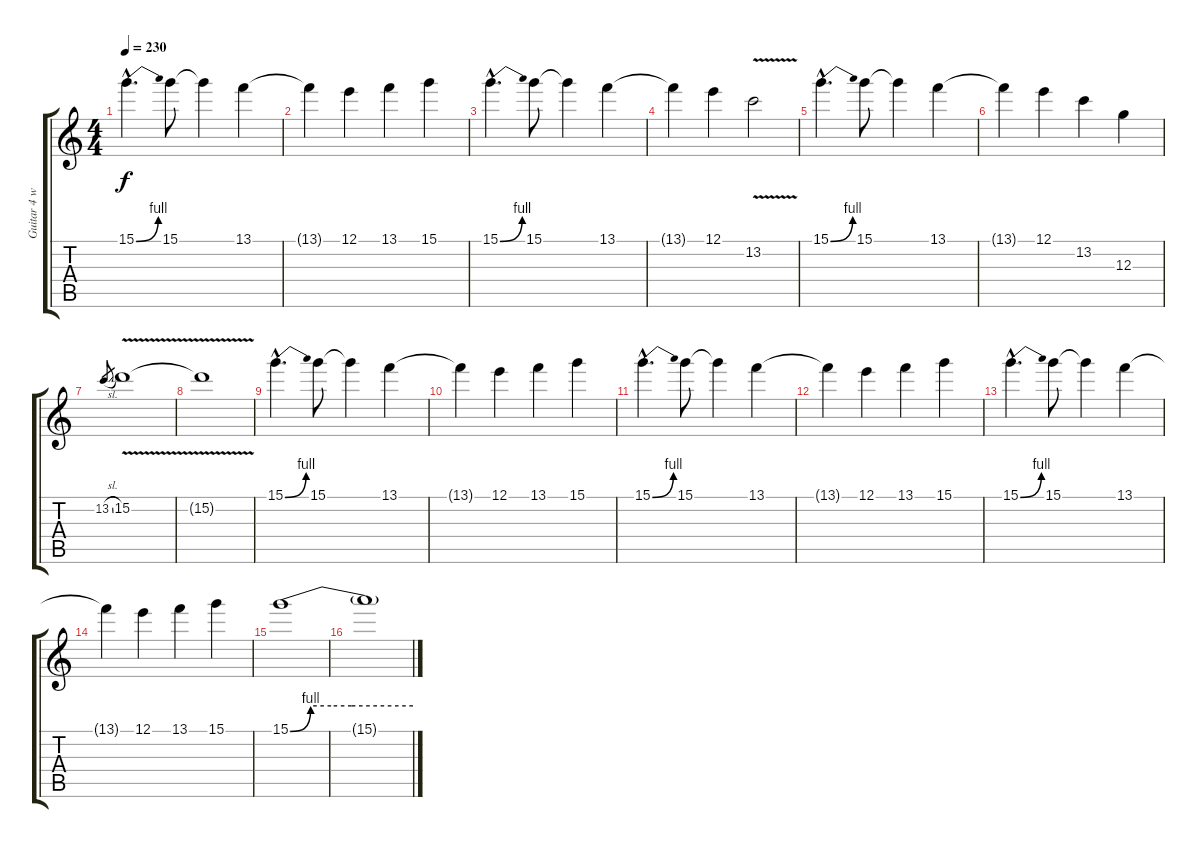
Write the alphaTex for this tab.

\track ("Guitar 4 w/Distortion" "Guitar 4 w") {instrument distortionguitar}
\staff {score tabs}
\tuning (E4 B3 G3 D3 A2 E2) {hide}
\ts (4 4)
\tempo 230
\clef g2
\ks c
15.1{be (bend 0 0 60 4) hac}.4{d dy f} 15.1.8 15.1{t}.4 13.1.4 |
13.1{t}.4 12.1.4 13.1.4 15.1.4 |
15.1{be (bend 0 0 60 4) hac}.4{d} 15.1.8 15.1{t}.4 13.1.4 |
13.1{t}.4 12.1.4 13.2{v}.2 |
15.1{be (bend 0 0 60 4) hac}.4{d} 15.1.8 15.1{t}.4 13.1.4 |
13.1{t}.4 12.1.4 13.2.4 12.3.4 |
13.2{sl}.8{gr} 15.2{v}.1 |
15.2{t}.1 |
15.1{be (bend 0 0 60 4) hac}.4{d} 15.1.8 15.1{t}.4 13.1.4 |
13.1{t}.4 12.1.4 13.1.4 15.1.4 |
15.1{be (bend 0 0 60 4) hac}.4{d} 15.1.8 15.1{t}.4 13.1.4 |
13.1{t}.4 12.1.4 13.1.4 15.1.4 |
15.1{be (bend 0 0 60 4) hac}.4{d} 15.1.8 15.1{t}.4 13.1.4 |
13.1{t}.4 12.1.4 13.1.4 15.1.4 |
15.1{be (custom 0 0 10 4 20 4 30 4 60 4)}.1 |
15.1{t}.1
